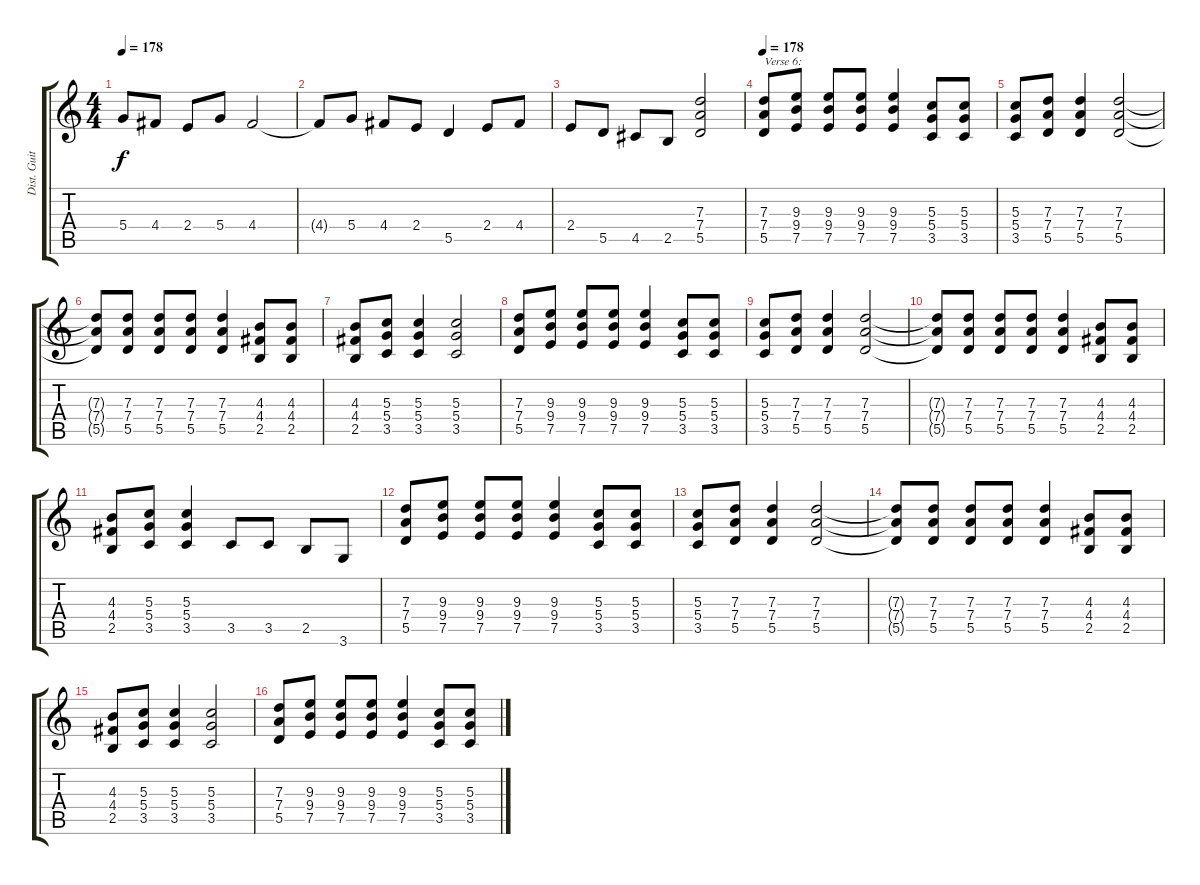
\track ("Dist. Guitar 2" "Dist. Guit") {mute instrument distortionguitar}
\staff {score tabs}
\tuning (E4 B3 G3 D3 A2 E2) {hide}
\ts (4 4)
\tempo 178
\clef g2
\ks c
5.4.8{dy f} 4.4.8 2.4.8 5.4.8 4.4.2 |
4.4{t}.8 5.4.8 4.4.8 2.4.8 5.5.4 2.4.8 4.4.8 |
2.4.8 5.5.8 4.5.8 2.5.8 (7.3 7.4 5.5).2 |
\tempo 178
(7.3 7.4 5.5).8{txt "Verse 6:" volume 10 instrument distortionguitar} (9.3 9.4 7.5).8 (9.3 9.4 7.5).8 (9.3 9.4 7.5).8 (9.3 9.4 7.5).4 (5.3 5.4 3.5).8 (5.3 5.4 3.5).8 |
(5.3 5.4 3.5).8 (7.3 7.4 5.5).8 (7.3 7.4 5.5).4 (7.3 7.4 5.5).2 |
(7.3{t} 7.4{t} 5.5{t}).8 (7.3 7.4 5.5).8 (7.3 7.4 5.5).8 (7.3 7.4 5.5).8 (7.3 7.4 5.5).4 (4.3 4.4 2.5).8 (4.3 4.4 2.5).8 |
(4.3 4.4 2.5).8 (5.3 5.4 3.5).8 (5.3 5.4 3.5).4 (5.3 5.4 3.5).2 |
(7.3 7.4 5.5).8 (9.3 9.4 7.5).8 (9.3 9.4 7.5).8 (9.3 9.4 7.5).8 (9.3 9.4 7.5).4 (5.3 5.4 3.5).8 (5.3 5.4 3.5).8 |
(5.3 5.4 3.5).8 (7.3 7.4 5.5).8 (7.3 7.4 5.5).4 (7.3 7.4 5.5).2 |
(7.3{t} 7.4{t} 5.5{t}).8 (7.3 7.4 5.5).8 (7.3 7.4 5.5).8 (7.3 7.4 5.5).8 (7.3 7.4 5.5).4 (4.3 4.4 2.5).8 (4.3 4.4 2.5).8 |
(4.3 4.4 2.5).8 (5.3 5.4 3.5).8 (5.3 5.4 3.5).4 3.5.8 3.5.8 2.5.8 3.6.8 |
(7.3 7.4 5.5).8 (9.3 9.4 7.5).8 (9.3 9.4 7.5).8 (9.3 9.4 7.5).8 (9.3 9.4 7.5).4 (5.3 5.4 3.5).8 (5.3 5.4 3.5).8 |
(5.3 5.4 3.5).8 (7.3 7.4 5.5).8 (7.3 7.4 5.5).4 (7.3 7.4 5.5).2 |
(7.3{t} 7.4{t} 5.5{t}).8 (7.3 7.4 5.5).8 (7.3 7.4 5.5).8 (7.3 7.4 5.5).8 (7.3 7.4 5.5).4 (4.3 4.4 2.5).8 (4.3 4.4 2.5).8 |
(4.3 4.4 2.5).8 (5.3 5.4 3.5).8 (5.3 5.4 3.5).4 (5.3 5.4 3.5).2 |
(7.3 7.4 5.5).8 (9.3 9.4 7.5).8 (9.3 9.4 7.5).8 (9.3 9.4 7.5).8 (9.3 9.4 7.5).4 (5.3 5.4 3.5).8 (5.3 5.4 3.5).8
